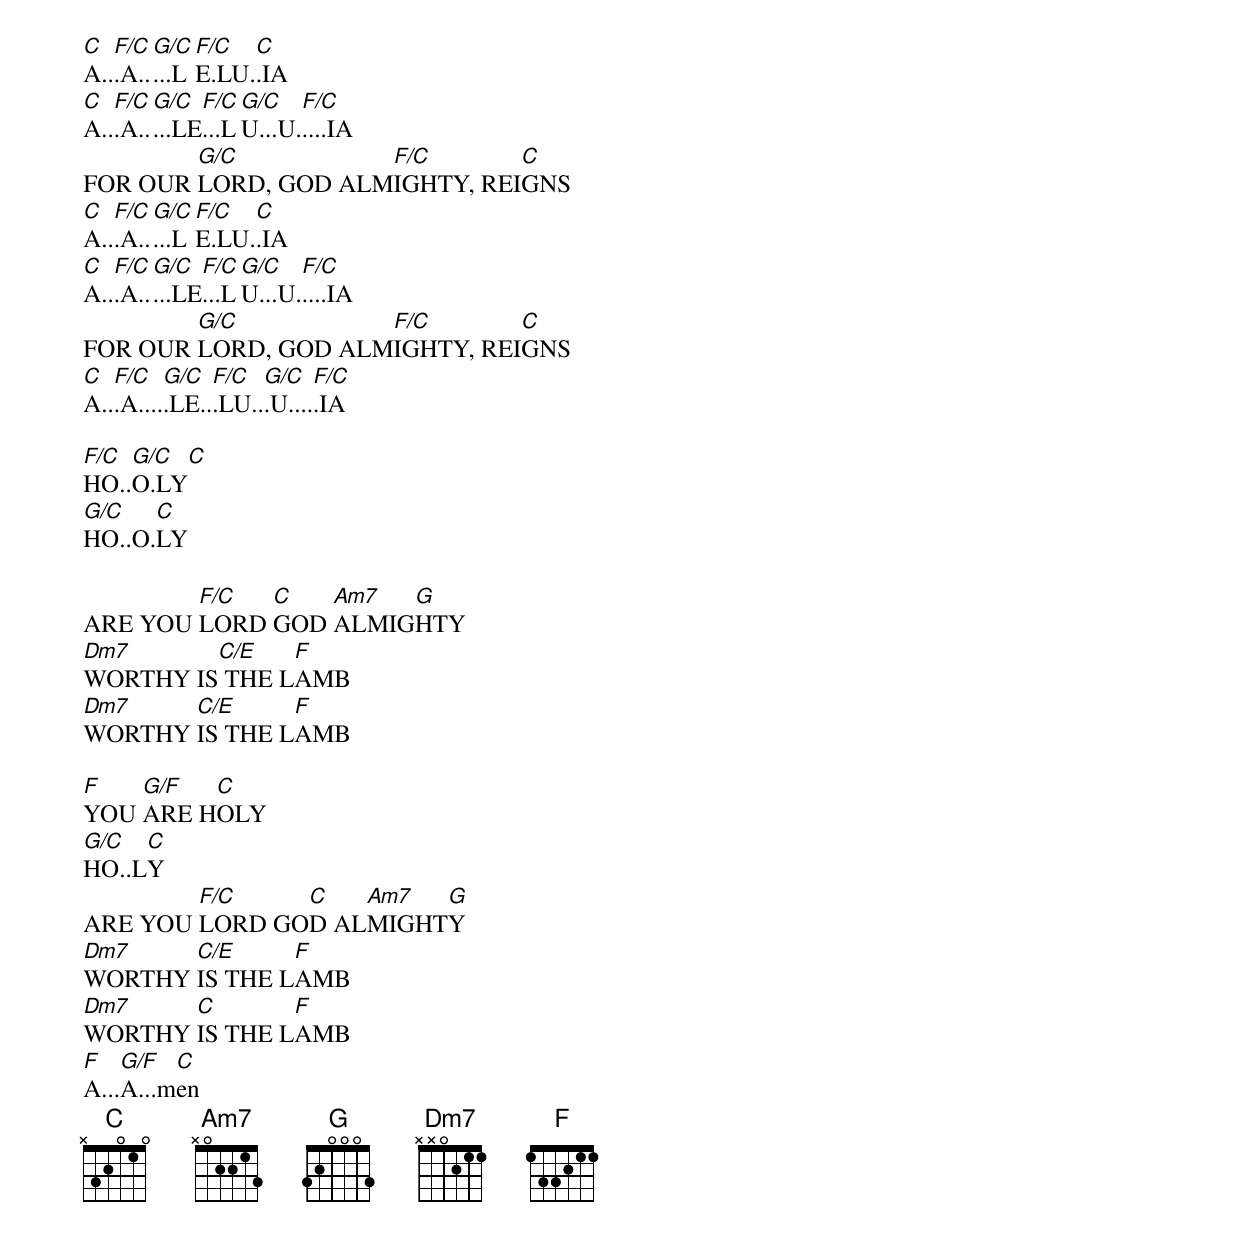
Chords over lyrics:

C  F/C G/C F/C  C
A...A.....LE.LU..IA
C  F/C G/C  F/C G/C   F/C
A...A.....LE...LU...U.....IA
        G/C          F/C       C
FOR OUR LORD, GOD ALMIGHTY, REIGNS
C  F/C G/C F/C  C
A...A.....LE.LU..IA
C  F/C G/C  F/C G/C   F/C
A...A.....LE...LU...U.....IA
        G/C          F/C       C
FOR OUR LORD, GOD ALMIGHTY, REIGNS
C  F/C   G/C  F/C  G/C   F/C
A...A.....LE...LU...U.....IA

F/C G/C C
HO..O.LY
G/C   C
HO..O.LY
 <page break>
        F/C  C   Am7  G
ARE YOU LORD GOD ALMIGHTY
Dm7      C/E   F
WORTHY IS THE LAMB
Dm7    C/E     F
WORTHY IS THE LAMB

F   G/F  C
YOU ARE HOLY
G/C  C
HO..LY
        F/C    C   Am7  G
ARE YOU LORD GOD ALMIGHTY
Dm7    C/E     F
WORTHY IS THE LAMB
Dm7    C       F
WORTHY IS THE LAMB
F   G/F  C
A...A...men
